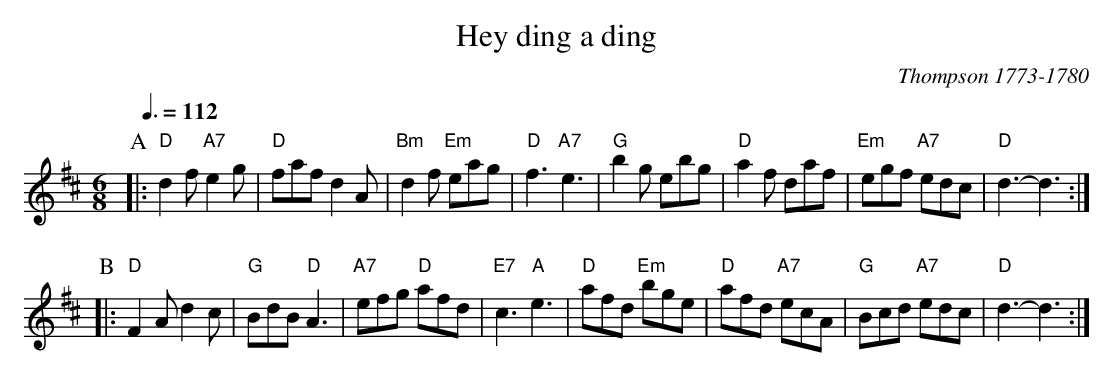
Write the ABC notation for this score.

X:1
T:Hey ding a ding
C:Thompson 1773-1780
M:6/8
L:1/8
Q:3/8=112
K:D
P:A
|: "D"d2f "A7"e2g | "D"faf d2A | "Bm"d2f "Em"eag | "D"f3 "A7"e3 |\
"G"b2g ebg | "D"a2f daf | "Em"egf "A7"edc | "D"d3- d3 :|
P:B
|: "D"F2A d2c | "G"BdB "D"A3 | "A7"efg "D"afd | "E7"c3 "A"e3 |\
"D"afd "Em"bge | "D"afd "A7"ecA | "G"Bcd "A7"edc | "D"d3- d3 :|
